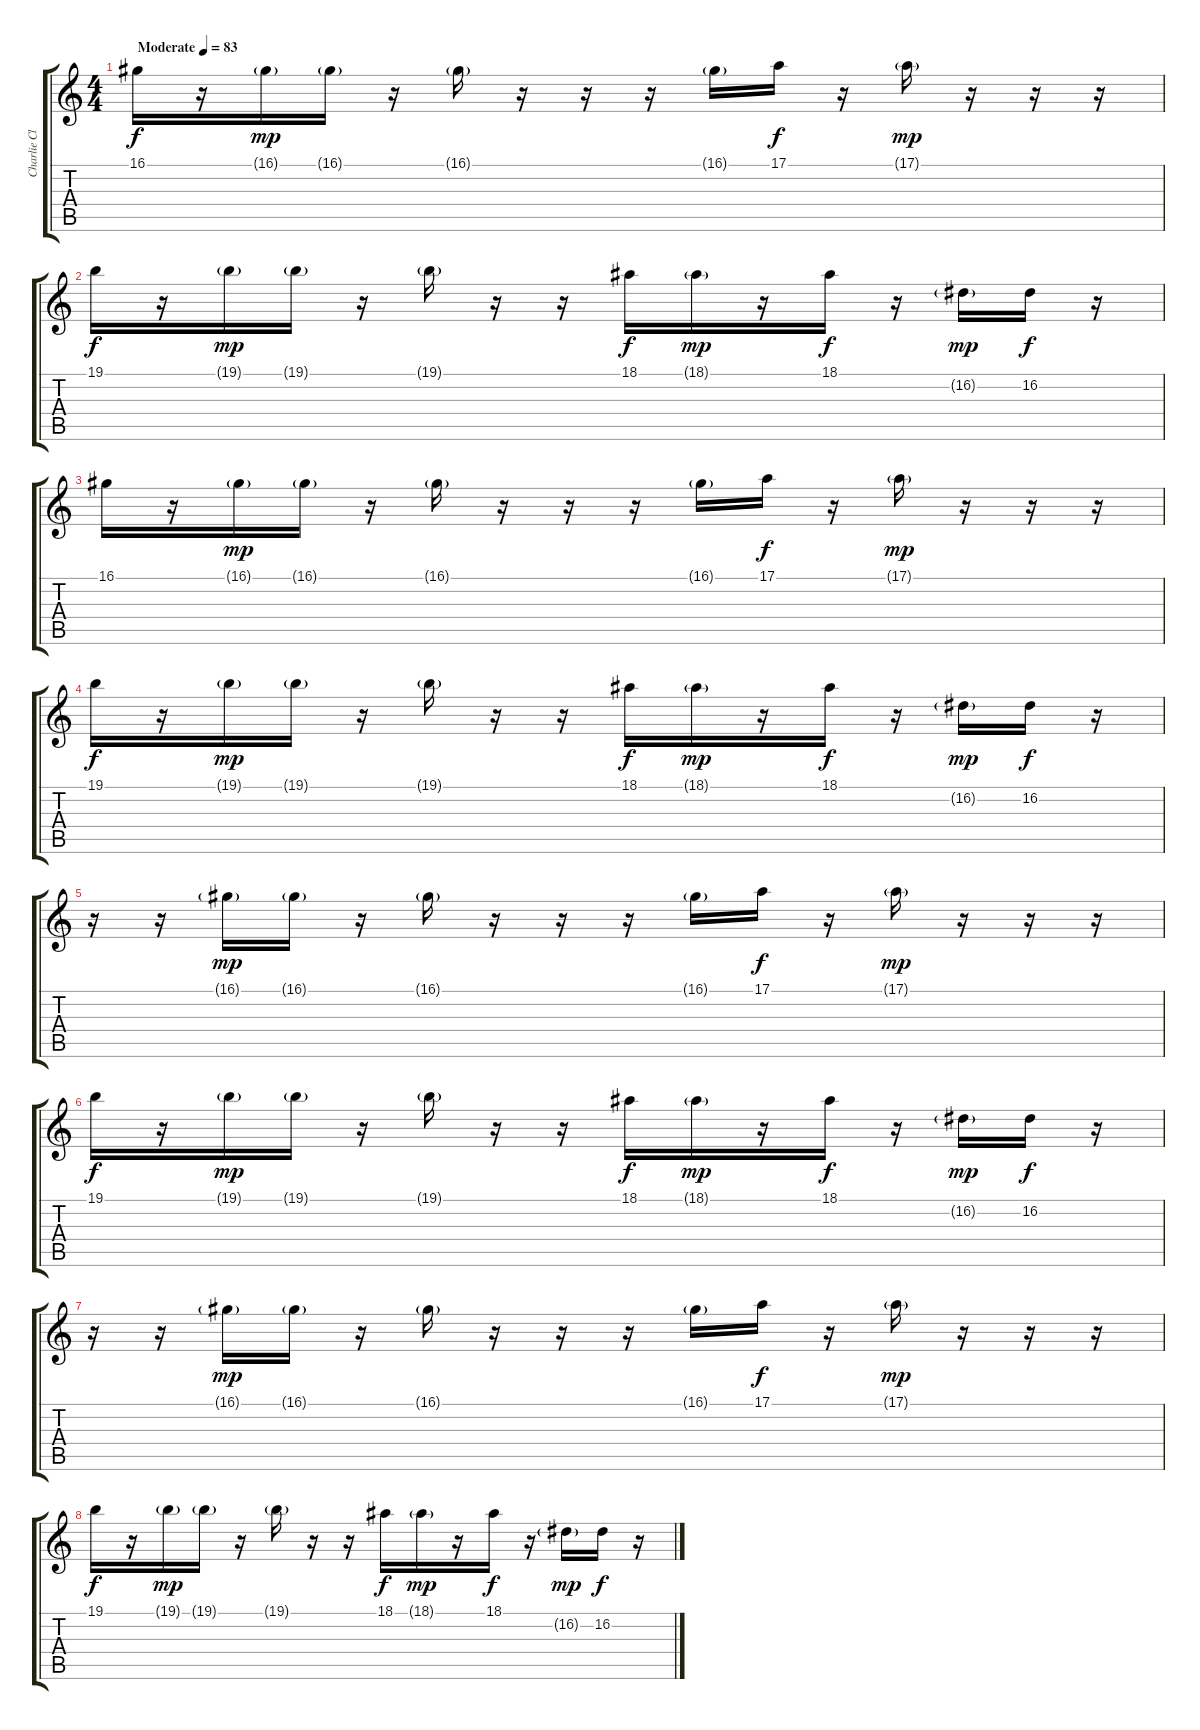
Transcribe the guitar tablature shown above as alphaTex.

\track ("Charlie Clouser" "Charlie Cl") {instrument fx6goblins}
\staff {score tabs}
\tuning (E4 B3 G3 D3 A2 E2) {hide}
\ts (4 4)
\tempo (83 "Moderate")
\clef g2
\ks c
16.1.16{dy f instrument fx6goblins} r.16 16.1{g}.16{dy mp} 16.1{g}.16 r.16 16.1{g}.16 r.16 r.16 r.16 16.1{g}.16 17.1.16{dy f} r.16 17.1{g}.16{dy mp} r.16 r.16 r.16 |
19.1.16{dy f} r.16 19.1{g}.16{dy mp} 19.1{g}.16 r.16 19.1{g}.16 r.16 r.16 18.1.16{dy f} 18.1{g}.16{dy mp} r.16 18.1.16{dy f} r.16 16.2{g}.16{dy mp} 16.2.16{dy f} r.16 |
16.1.16 r.16 16.1{g}.16{dy mp} 16.1{g}.16 r.16 16.1{g}.16 r.16 r.16 r.16 16.1{g}.16 17.1.16{dy f} r.16 17.1{g}.16{dy mp} r.16 r.16 r.16 |
19.1.16{dy f} r.16 19.1{g}.16{dy mp} 19.1{g}.16 r.16 19.1{g}.16 r.16 r.16 18.1.16{dy f} 18.1{g}.16{dy mp} r.16 18.1.16{dy f} r.16 16.2{g}.16{dy mp} 16.2.16{dy f} r.16 |
r.16 r.16 16.1{g}.16{dy mp} 16.1{g}.16 r.16 16.1{g}.16 r.16 r.16 r.16 16.1{g}.16 17.1.16{dy f} r.16 17.1{g}.16{dy mp} r.16 r.16 r.16 |
19.1.16{dy f} r.16 19.1{g}.16{dy mp} 19.1{g}.16 r.16 19.1{g}.16 r.16 r.16 18.1.16{dy f} 18.1{g}.16{dy mp} r.16 18.1.16{dy f} r.16 16.2{g}.16{dy mp} 16.2.16{dy f} r.16 |
r.16 r.16 16.1{g}.16{dy mp} 16.1{g}.16 r.16 16.1{g}.16 r.16 r.16 r.16 16.1{g}.16 17.1.16{dy f} r.16 17.1{g}.16{dy mp} r.16 r.16 r.16 |
19.1.16{dy f} r.16 19.1{g}.16{dy mp} 19.1{g}.16 r.16 19.1{g}.16 r.16 r.16 18.1.16{dy f} 18.1{g}.16{dy mp} r.16 18.1.16{dy f} r.16 16.2{g}.16{dy mp} 16.2.16{dy f} r.16
